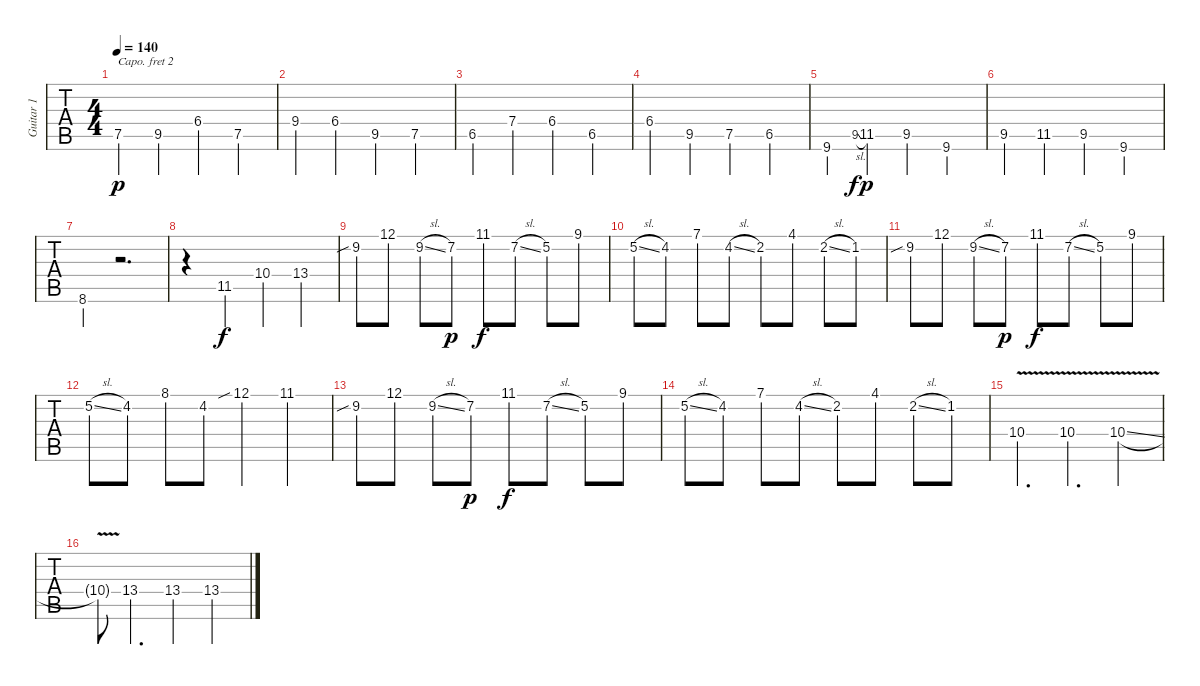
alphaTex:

\track ("Guitar 1" "Guitar 1") {instrument electricguitarclean}
\staff {tabs}
\capo 2
\tuning (E4 B3 G3 D3 A2 E2) {hide}
\ts (4 4)
\tempo 140
\clef g2
\ks c
7.5{st}.4{dy p} 9.5{st}.4 6.4{st}.4 7.5{st}.4 |
9.4{st}.4 6.4{st}.4 9.5{st}.4 7.5{st}.4 |
6.5{st}.4 7.4{st}.4 6.4{st}.4 6.5{st}.4 |
6.4{st}.4 9.5{st}.4 7.5{st}.4 6.5{st}.4 |
9.6{st}.4 9.5{sl}.8{gr dy f} 11.5{st}.4{dy p} 9.5{st}.4 9.6{st}.4 |
9.5{st}.4 11.5{st}.4 9.5{st}.4 9.6{st}.4 |
8.6{st}.4 r.2{d} |
r.4{instrument distortionguitar} 11.5.4{dy f} 10.4.4 13.4.4 |
9.2{sib}.8{instrument distortionguitar} 12.1.8 9.2{sl}.8 7.2.8{dy p} 11.1.8{dy f} 7.2{sl}.8 5.2.8 9.1.8 |
5.2{sl}.8 4.2.8 7.1.8 4.2{sl}.8 2.2.8 4.1.8 2.2{sl}.8 1.2.8 |
9.2{sib}.8 12.1.8 9.2{sl}.8 7.2.8{dy p} 11.1.8{dy f} 7.2{sl}.8 5.2.8 9.1.8 |
5.2{sl}.8 4.2.8 8.1.8 4.2.8 12.1{sib}.4 11.1.4 |
9.2{sib}.8 12.1.8 9.2{sl}.8 7.2.8{dy p} 11.1.8{dy f} 7.2{sl}.8 5.2.8 9.1.8 |
5.2{sl}.8 4.2.8 7.1.8 4.2{sl}.8 2.2.8 4.1.8 2.2{sl}.8 1.2.8 |
10.4{v}.4{d} 10.4{v}.4{d} 10.4{v ss}.4 |
10.4{t}.8 13.4.4{d} 13.4.4 13.4.4
